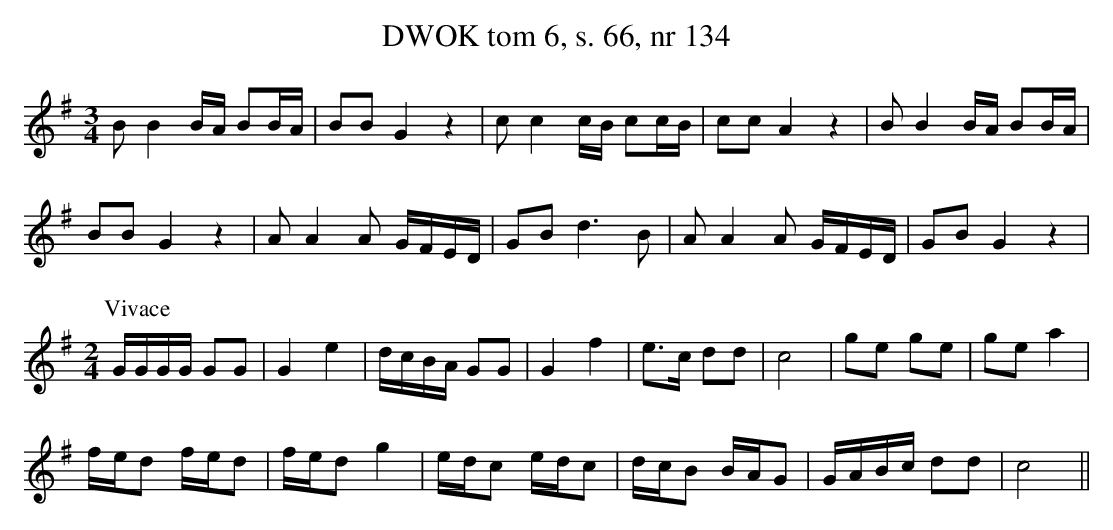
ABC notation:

X:1
T:DWOK tom 6, s. 66, nr 134
L:1/16
M:3/4
K:G
B2B4BA B2BA|B2B2 G4 z4|c2c4cB c2cB|c2c2 A4 z4|B2B4BA B2BA|
B2B2 G4 z4|A2A4A2 GFED|G2B2 d6B2|A2A4A2 GFED|G2B2 G4 z4|
M:2/4
P:Vivace
GGGG G2G2|G4 e4|dcBA G2G2|G4 f4|e3c d2d2|c8|g2e2 g2e2|g2e2 a4|
fed2 fed2|fed2 g4|edc2 edc2|dcB2 BAG2|GABc d2d2|c8||
